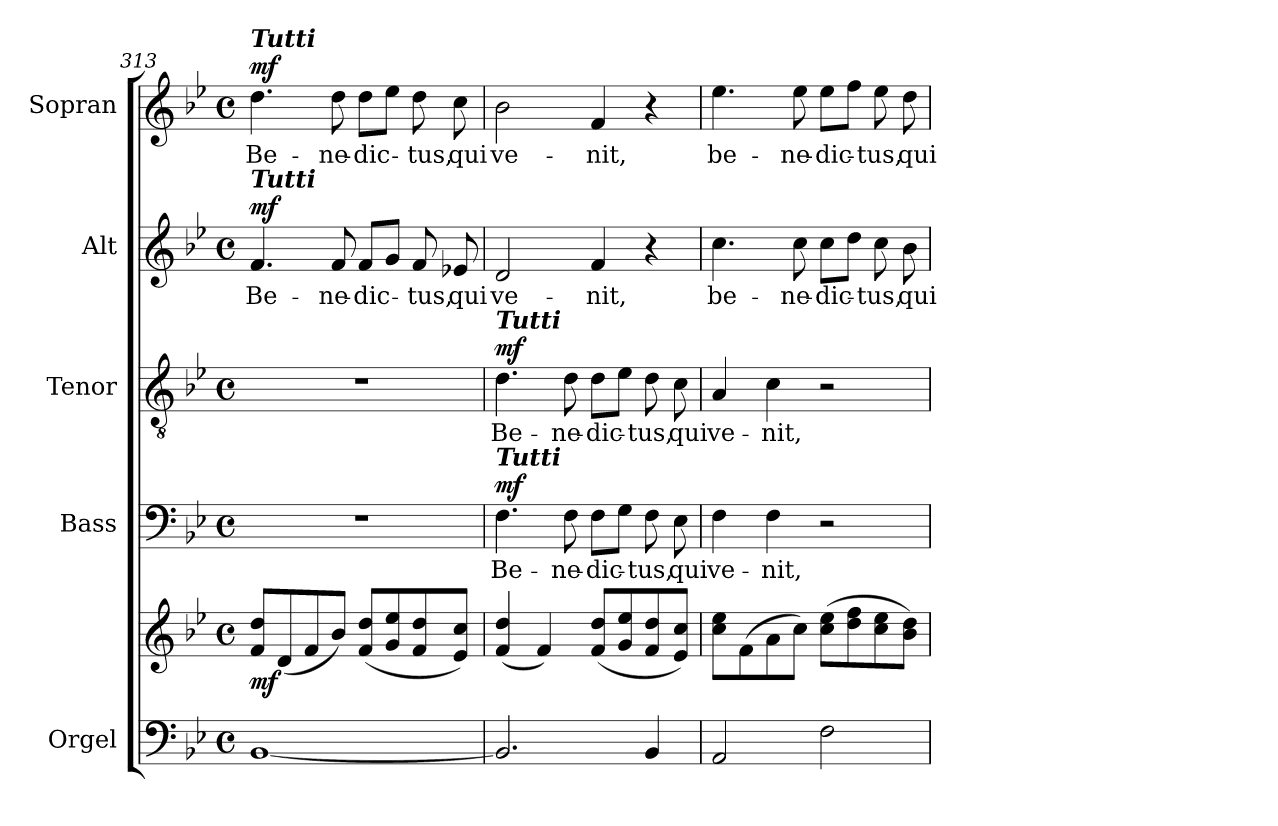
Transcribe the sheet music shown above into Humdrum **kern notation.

**kern	**kern	**dynam	**kern	**text	**dynam	**kern	**text	**dynam	**kern	**text	**dynam	**kern	**text	**dynam
*part5	*part5	*part5	*part4	*part4	*part4	*part3	*part3	*part3	*part2	*part2	*part2	*part1	*part1	*part1
*staff6	*staff5	*staff5/6	*staff4	*staff4	*staff4	*staff3	*staff3	*staff3	*staff2	*staff2	*staff2	*staff1	*staff1	*staff1
*I"Orgel	*	*	*I"Bass	*	*	*I"Tenor	*	*	*I"Alt	*	*	*I"Sopran	*	*
*I'Org.	*	*	*I'B.	*	*	*I'T.	*	*	*I'A.	*	*	*I'S.	*	*
*clefF4	*clefG2	*	*clefF4	*	*	*clefGv2	*	*	*clefG2	*	*	*clefG2	*	*
*k[b-e-]	*k[b-e-]	*	*k[b-e-]	*	*	*k[b-e-]	*	*	*k[b-e-]	*	*	*k[b-e-]	*	*
*B-:	*B-:	*	*B-:	*	*	*B-:	*	*	*B-:	*	*	*B-:	*	*
*M4/4	*M4/4	*	*M4/4	*	*	*M4/4	*	*	*M4/4	*	*	*M4/4	*	*
*met(c)	*met(c)	*	*met(c)	*	*	*met(c)	*	*	*met(c)	*	*	*met(c)	*	*
=313	=313	=313	=313	=313	=313	=313	=313	=313	=313	=313	=313	=313	=313	=313
!	!	!	!	!	!	!	!	!	!	!	!	!LO:TX:a:Bi:t=Tutti	!	!
!	!	!	!	!	!	!	!	!	!LO:TX:a:Bi:t=Tutti	!	!	!	!	!
!	!	!LO:DY:b	!	!	!	!	!	!	!	!LO:LY:b	!LO:DY:a	!	!LO:LY:b	!LO:DY:a
[1BB-	8f/ 8dd/L	mf	1r	.	.	1r	.	.	4.f/	Be-	mf	4.dd\	Be-	mf
.	(<8d/	.	.	.	.	.	.	.	.	.	.	.	.	.
.	8f/	.	.	.	.	.	.	.	.	.	.	.	.	.
!	!	!	!	!	!	!	!	!	!	!LO:LY:b	!	!	!LO:LY:b	!
.	8b-/J)	.	.	.	.	.	.	.	8f/	-ne-	.	8dd\	-ne-	.
!	!	!	!	!	!	!	!	!	!	!LO:LY:b	!	!	!LO:LY:b	!
.	(<8f/ 8dd/L	.	.	.	.	.	.	.	8f/L	-dic-	.	8dd\L	-dic-	.
.	8g/ 8ee-/	.	.	.	.	.	.	.	8g/J	.	.	8ee-\J	.	.
!	!	!	!	!	!	!	!	!	!	!LO:LY:b	!	!	!LO:LY:b	!
.	8f/ 8dd/	.	.	.	.	.	.	.	8f/	-tus,	.	8dd\	-tus,	.
!	!	!	!	!	!	!	!	!	!	!LO:LY:b	!	!	!LO:LY:b	!
.	8e-/ 8cc/J)	.	.	.	.	.	.	.	8e-X/	qui	.	8cc\	qui	.
=314	=314	=314	=314	=314	=314	=314	=314	=314	=314	=314	=314	=314	=314	=314
!	!	!	!	!	!	!LO:TX:a:Bi:t=Tutti	!	!	!	!	!	!	!	!
!	!	!	!LO:TX:a:Bi:t=Tutti	!	!	!	!	!	!	!	!	!	!	!
!	!	!	!	!LO:LY:b	!LO:DY:a	!	!LO:LY:b	!LO:DY:a	!	!LO:LY:b	!	!	!LO:LY:b	!
2.BB-/]	(4f/ 4dd/	.	4.F\	Be-	mf	4.d\	Be-	mf	2d/	ve-	.	2b-\	ve-	.
.	4f/)	.	.	.	.	.	.	.	.	.	.	.	.	.
!	!	!	!	!LO:LY:b	!	!	!LO:LY:b	!	!	!	!	!	!	!
.	.	.	8F\	-ne-	.	8d\	-ne-	.	.	.	.	.	.	.
!	!	!	!	!LO:LY:b	!	!	!LO:LY:b	!	!	!LO:LY:b	!	!	!LO:LY:b	!
.	(<8f/ 8dd/L	.	8F\L	-dic-	.	8d\L	-dic-	.	4f/	-nit,	.	4f/	-nit,	.
.	8g/ 8ee-/	.	8G\J	.	.	8e-\J	.	.	.	.	.	.	.	.
!	!	!	!	!LO:LY:b	!	!	!LO:LY:b	!	!	!	!	!	!	!
4BB-/	8f/ 8dd/	.	8F\	-tus,	.	8d\	-tus,	.	4r	.	.	4r	.	.
!	!	!	!	!LO:LY:b	!	!	!LO:LY:b	!	!	!	!	!	!	!
.	8e-/ 8cc/J)	.	8E-\	qui	.	8c\	qui	.	.	.	.	.	.	.
!!LO:PB:g=z
=315	=315	=315	=315	=315	=315	=315	=315	=315	=315	=315	=315	=315	=315	=315
!	!	!	!	!LO:LY:b	!	!	!LO:LY:b	!	!	!LO:LY:b	!	!	!LO:LY:b	!
2AA/	8cc\ 8ee-\L	.	4F\	ve-	.	4A/	ve-	.	4.cc\	be-	.	4.ee-\	be-	.
.	(>8f\	.	.	.	.	.	.	.	.	.	.	.	.	.
!	!	!	!	!LO:LY:b	!	!	!LO:LY:b	!	!	!	!	!	!	!
.	8a\	.	4F\	-nit,	.	4c\	-nit,	.	.	.	.	.	.	.
!	!	!	!	!	!	!	!	!	!	!LO:LY:b	!	!	!LO:LY:b	!
.	8cc\J)	.	.	.	.	.	.	.	8cc\	-ne-	.	8ee-\	-ne-	.
!	!	!	!	!	!	!	!	!	!	!LO:LY:b	!	!	!LO:LY:b	!
2F\	(>8cc\ 8ee-\L	.	2r	.	.	2r	.	.	8cc\L	-dic-	.	8ee-\L	-dic-	.
.	8dd\ 8ff\	.	.	.	.	.	.	.	8dd\J	.	.	8ff\J	.	.
!	!	!	!	!	!	!	!	!	!	!LO:LY:b	!	!	!LO:LY:b	!
.	8cc\ 8ee-\	.	.	.	.	.	.	.	8cc\	-tus,	.	8ee-\	-tus,	.
!	!	!	!	!	!	!	!	!	!	!LO:LY:b	!	!	!LO:LY:b	!
.	8b-\ 8dd\J)	.	.	.	.	.	.	.	8b-\	qui	.	8dd\	qui	.
=	=	=	=	=	=	=	=	=	=	=	=	=	=	=
*-	*-	*-	*-	*-	*-	*-	*-	*-	*-	*-	*-	*-	*-	*-
